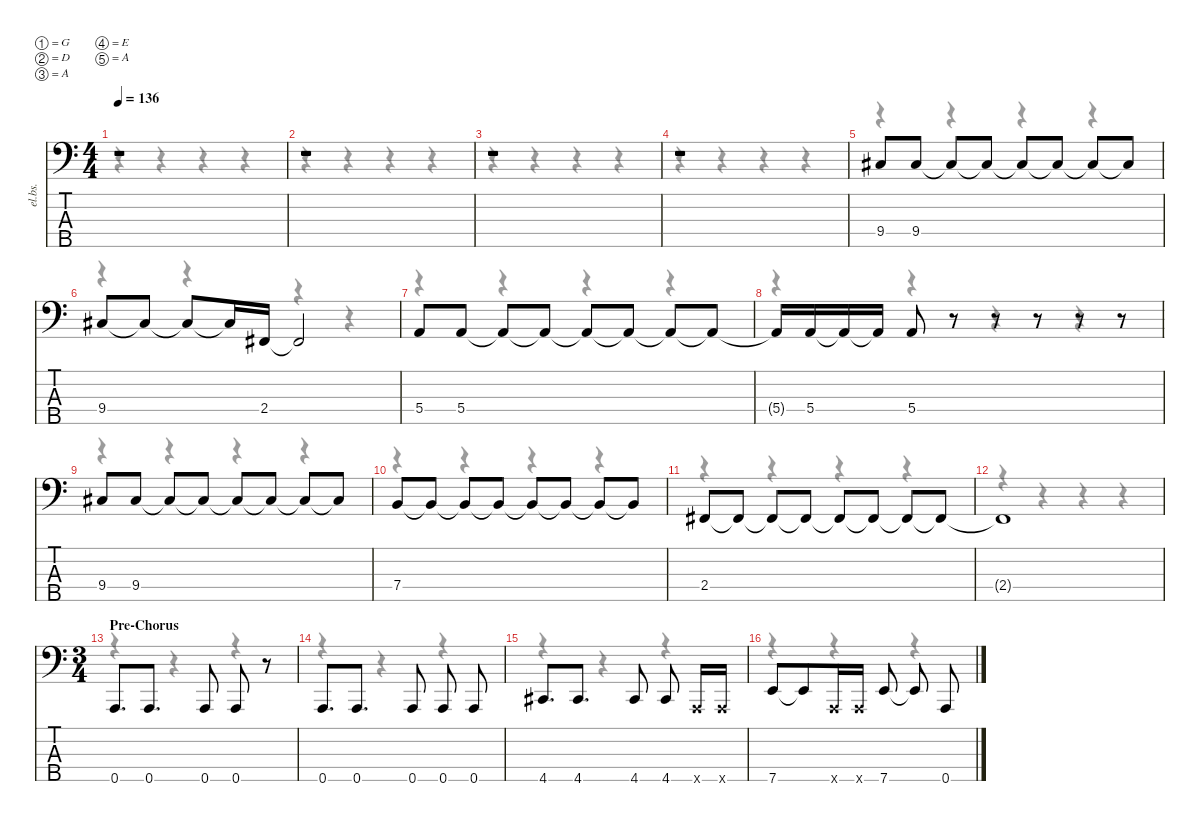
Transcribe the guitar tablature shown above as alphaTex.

\defaultSystemsLayout 4
\hideDynamics
\bracketExtendMode nobrackets
\track ("Bass" "el.bs.") {instrument slapbass1}
\staff {score tabs}
\tuning (G2 D2 A1 E1 A0)
\voice
\ts (4 4)
\tempo 136
\clef f4
\ks c
r.1{dy mf beam Up} |
r.1{beam Up} |
r.1{beam Up} |
r.1{beam Up} |
9.4{acc #}.8{dy f beam Up} 9.4{acc #}.8{beam Up} 9.4{t acc #}.8{beam Up} 9.4{t acc #}.8{beam Up} 9.4{t acc #}.8{beam Up} 9.4{t acc #}.8{beam Up} 9.4{t acc #}.8{beam Up} 9.4{t acc #}.8{beam Up} |
9.4{acc #}.8{beam Up} 9.4{t acc #}.8{beam Up} 9.4{t acc #}.8{beam Up} 9.4{t acc #}.16{beam Up} 2.4{acc #}.16{beam Up} 2.4{t acc #}.2{beam Up} |
5.4.8{beam Up} 5.4.8{beam Up} 5.4{t}.8{beam Up} 5.4{t}.8{beam Up} 5.4{t}.8{beam Up} 5.4{t}.8{beam Up} 5.4{t}.8{beam Up} 5.4{t}.8{beam Up} |
5.4{t}.16{beam Up} 5.4.16{beam Up} 5.4{t}.16{beam Up} 5.4{t}.16{beam Up} 5.4.8{beam Up} r.8{beam Up} r.8{beam Up} r.8{beam Up} r.8{beam Up} r.8{beam Up} |
9.4{acc #}.8{beam Up} 9.4{acc #}.8{beam Up} 9.4{t acc #}.8{beam Up} 9.4{t acc #}.8{beam Up} 9.4{t acc #}.8{beam Up} 9.4{t acc #}.8{beam Up} 9.4{t acc #}.8{beam Up} 9.4{t acc #}.8{beam Up} |
7.4.8{beam Up} 7.4{t}.8{beam Up} 7.4{t}.8{beam Up} 7.4{t}.8{beam Up} 7.4{t}.8{beam Up} 7.4{t}.8{beam Up} 7.4{t}.8{beam Up} 7.4{t}.8{beam Up} |
2.4{acc #}.8{beam Up} 2.4{t acc #}.8{beam Up} 2.4{t acc #}.8{beam Up} 2.4{t acc #}.8{beam Up} 2.4{t acc #}.8{beam Up} 2.4{t acc #}.8{beam Up} 2.4{t acc #}.8{beam Up} 2.4{t acc #}.8{beam Up} |
2.4{t acc #}.1{beam Up} |
\ts (3 4)
\beaming (8 3 1 1 1)
\section ("" "Pre-Chorus")
0.5.8{d beam Up} 0.5.8{d beam Up} 0.5.8{beam Up} 0.5.8{beam Up} r.8{beam Up} |
0.5.8{d beam Up} 0.5.8{d beam Up} 0.5.8{beam Up} 0.5.8{beam Up} 0.5.8{beam Up} |
4.5{acc #}.8{d beam Up} 4.5{acc #}.8{d beam Up} 4.5{acc #}.8{beam Up} 4.5{acc #}.8{beam Up} 0.5{x}.16{beam Up} 0.5{x}.16{beam Up} |
7.5.8{beam Up} 7.5{t}.8{beam Up} 0.5{x}.16{beam Up} 0.5{x}.16{beam Up} 7.5.8{beam Up} 7.5{t}.8{beam Up} 0.5.8{beam Up}
\voice
\clef f4
\ottava regular
\simile none
\ks c
r.4{dy mf beam Down} r.4{beam Down} r.4{beam Down} r.4{beam Down} |
r.4{beam Down} r.4{beam Down} r.4{beam Down} r.4{beam Down} |
r.4{beam Down} r.4{beam Down} r.4{beam Down} r.4{beam Down} |
r.4{beam Down} r.4{beam Down} r.4{beam Down} r.4{beam Down} |
r.4{beam Down} r.4{beam Down} r.4{beam Down} r.4{beam Down} |
r.4{beam Down} r.4{beam Down} r.4{beam Down} r.4{beam Down} |
r.4{beam Down} r.4{beam Down} r.4{beam Down} r.4{beam Down} |
r.4{beam Down} r.4{beam Down} r.4{beam Down} r.4{beam Down} |
r.4{beam Down} r.4{beam Down} r.4{beam Down} r.4{beam Down} |
r.4{beam Down} r.4{beam Down} r.4{beam Down} r.4{beam Down} |
r.4{beam Down} r.4{beam Down} r.4{beam Down} r.4{beam Down} |
r.4{beam Down} r.4{beam Down} r.4{beam Down} r.4{beam Down} |
r.4{beam Down} r.4{beam Down} r.4{beam Down} |
r.4{beam Down} r.4{beam Down} r.4{beam Down} |
r.4{beam Down} r.4{beam Down} r.4{beam Down} |
r.4{beam Down} r.4{beam Down} r.4{beam Down}
